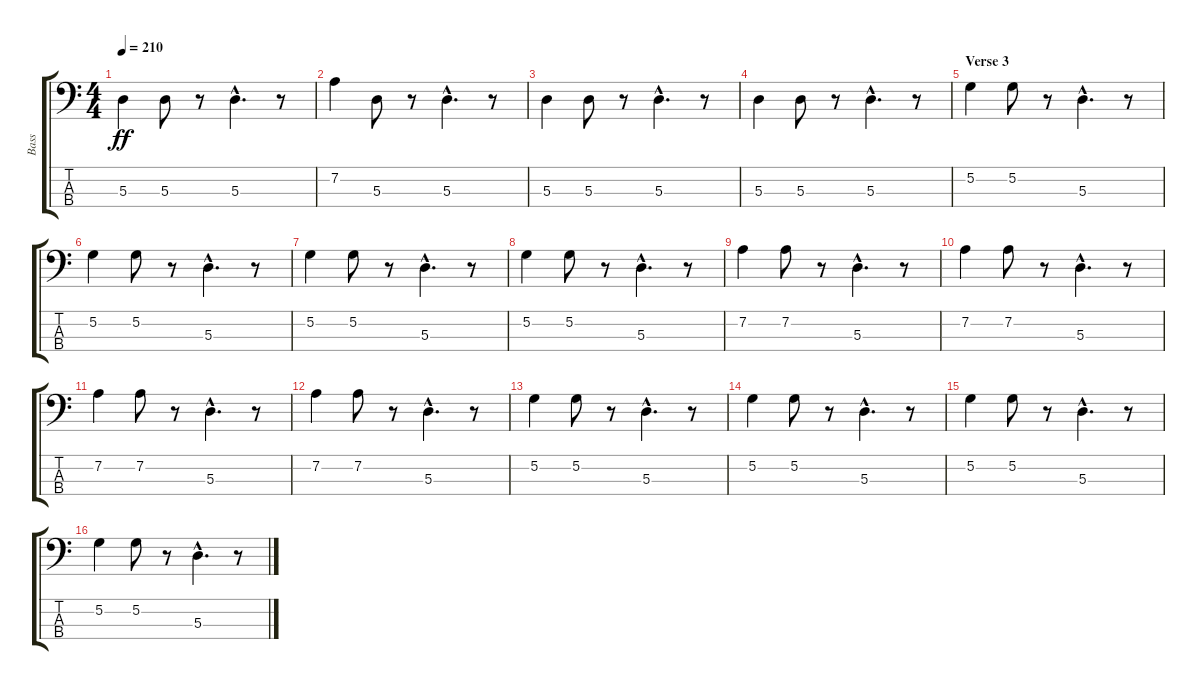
\track ("Bass" "Bass") {instrument electricbassfinger}
\staff {score tabs}
\tuning (G2 D2 A1 E1) {hide}
\ts (4 4)
\tempo 210
\clef f4
\ks c
5.3.4{dy ff} 5.3.8 r.8 5.3{hac}.4{d} r.8 |
7.2.4 5.3.8 r.8 5.3{hac}.4{d} r.8 |
5.3.4 5.3.8 r.8 5.3{hac}.4{d} r.8 |
5.3.4 5.3.8 r.8 5.3{hac}.4{d} r.8 |
\section ("" "Verse 3")
5.2.4 5.2.8 r.8 5.3{hac}.4{d} r.8 |
5.2.4 5.2.8 r.8 5.3{hac}.4{d} r.8 |
5.2.4 5.2.8 r.8 5.3{hac}.4{d} r.8 |
5.2.4 5.2.8 r.8 5.3{hac}.4{d} r.8 |
7.2.4 7.2.8 r.8 5.3{hac}.4{d} r.8 |
7.2.4 7.2.8 r.8 5.3{hac}.4{d} r.8 |
7.2.4 7.2.8 r.8 5.3{hac}.4{d} r.8 |
7.2.4 7.2.8 r.8 5.3{hac}.4{d} r.8 |
5.2.4 5.2.8 r.8 5.3{hac}.4{d} r.8 |
5.2.4 5.2.8 r.8 5.3{hac}.4{d} r.8 |
5.2.4 5.2.8 r.8 5.3{hac}.4{d} r.8 |
5.2.4 5.2.8 r.8 5.3{hac}.4{d} r.8
